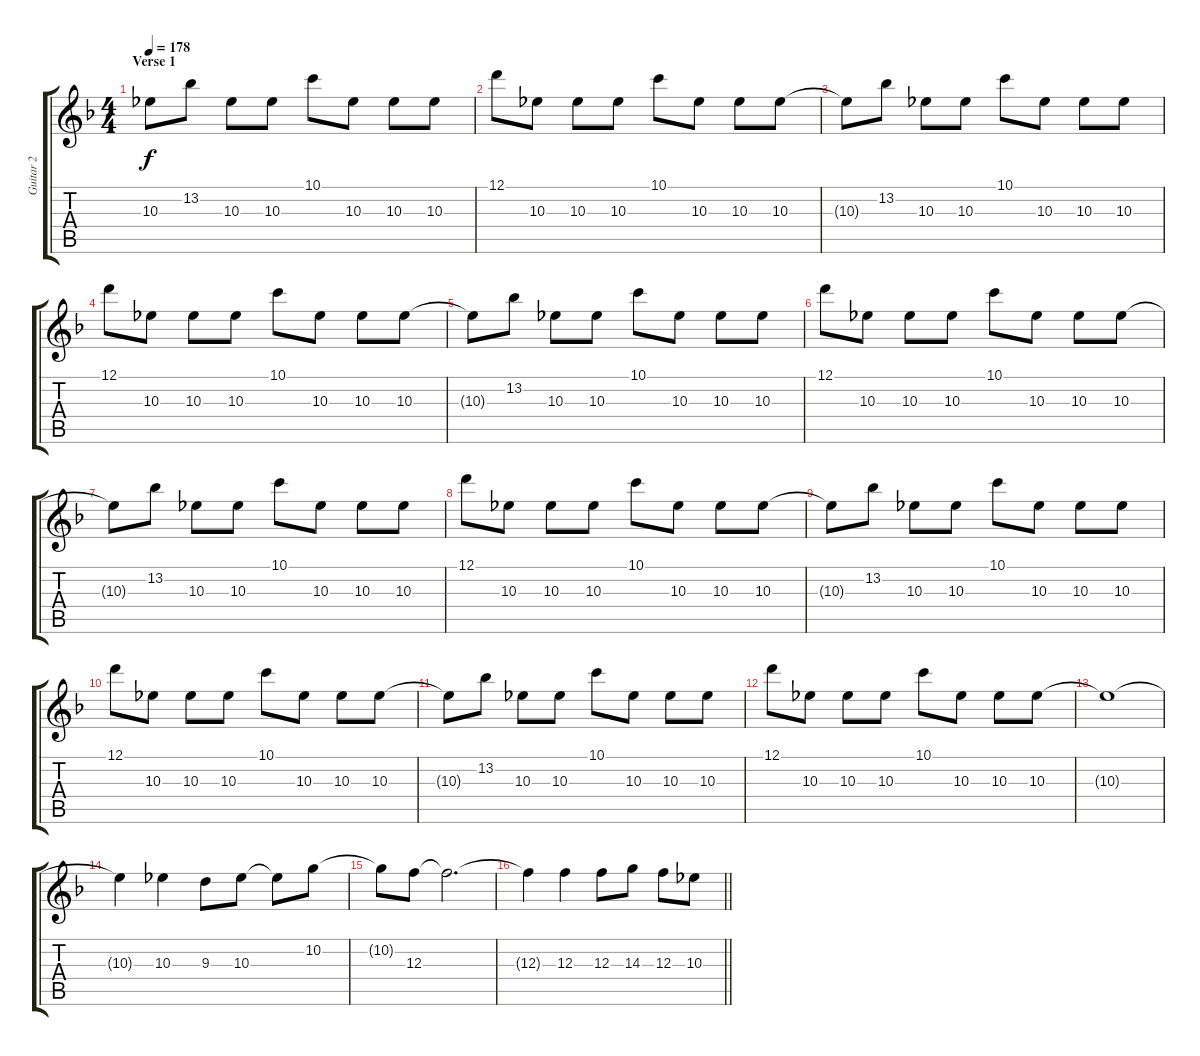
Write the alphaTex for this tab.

\track ("Guitar 2" "Guitar 2") {instrument distortionguitar}
\staff {score tabs}
\tuning (D4 A3 F3 C3 G2 D2) {hide}
\ts (4 4)
\section ("" "Verse 1")
\tempo 178
\clef g2
\ks f
10.3{t}.8{dy f} 13.2.8 10.3.8 10.3.8 10.1.8 10.3.8 10.3.8 10.3.8 |
12.1.8 10.3.8 10.3.8 10.3.8 10.1.8 10.3.8 10.3.8 10.3.8 |
10.3{t}.8 13.2.8 10.3.8 10.3.8 10.1.8 10.3.8 10.3.8 10.3.8 |
12.1.8 10.3.8 10.3.8 10.3.8 10.1.8 10.3.8 10.3.8 10.3.8 |
10.3{t}.8 13.2.8 10.3.8 10.3.8 10.1.8 10.3.8 10.3.8 10.3.8 |
12.1.8 10.3.8 10.3.8 10.3.8 10.1.8 10.3.8 10.3.8 10.3.8 |
10.3{t}.8 13.2.8 10.3.8 10.3.8 10.1.8 10.3.8 10.3.8 10.3.8 |
12.1.8 10.3.8 10.3.8 10.3.8 10.1.8 10.3.8 10.3.8 10.3.8 |
10.3{t}.8 13.2.8 10.3.8 10.3.8 10.1.8 10.3.8 10.3.8 10.3.8 |
12.1.8 10.3.8 10.3.8 10.3.8 10.1.8 10.3.8 10.3.8 10.3.8 |
10.3{t}.8 13.2.8 10.3.8 10.3.8 10.1.8 10.3.8 10.3.8 10.3.8 |
12.1.8 10.3.8 10.3.8 10.3.8 10.1.8 10.3.8 10.3.8 10.3.8 |
10.3{t}.1 |
10.3{t}.4 10.3.4 9.3.8 10.3.8 10.3{t}.8 10.2.8 |
10.2{t}.8 12.3.8 12.3{t}.2{d} |
\barLineRight lightlight
12.3{t}.4 12.3.4 12.3.8 14.3.8 12.3.8 10.3.8
